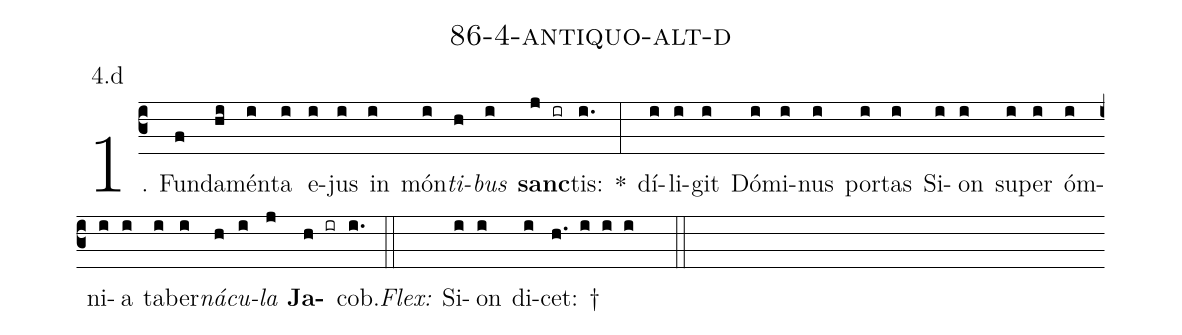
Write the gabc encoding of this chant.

name: 86-4-antiquo-alt-d;
annotation: 4.d;
%%
(c3)1. Fun(f)da(hi)mén(i)ta(i) e(i)jus(i) in(i) món(i)<i>ti</i>(h)<i>bus</i>(i) <b>sanc</b>(j ir)tis:(i.) *(:) dí(i)li(i)git(i) Dó(i)mi(i)nus(i) por(i)tas(i) Si(i)on(i) su(i)per(i) óm(i)ni(i)a(i) ta(i)ber(i)<i>ná</i>(h)<i>cu</i>(i)<i>la</i>(j) <b>Ja</b>(h ir)cob.(i.) (::)
<i>Flex:</i>()  Si(i)on(i) di(i)cet: †(h. i i i  ::)
